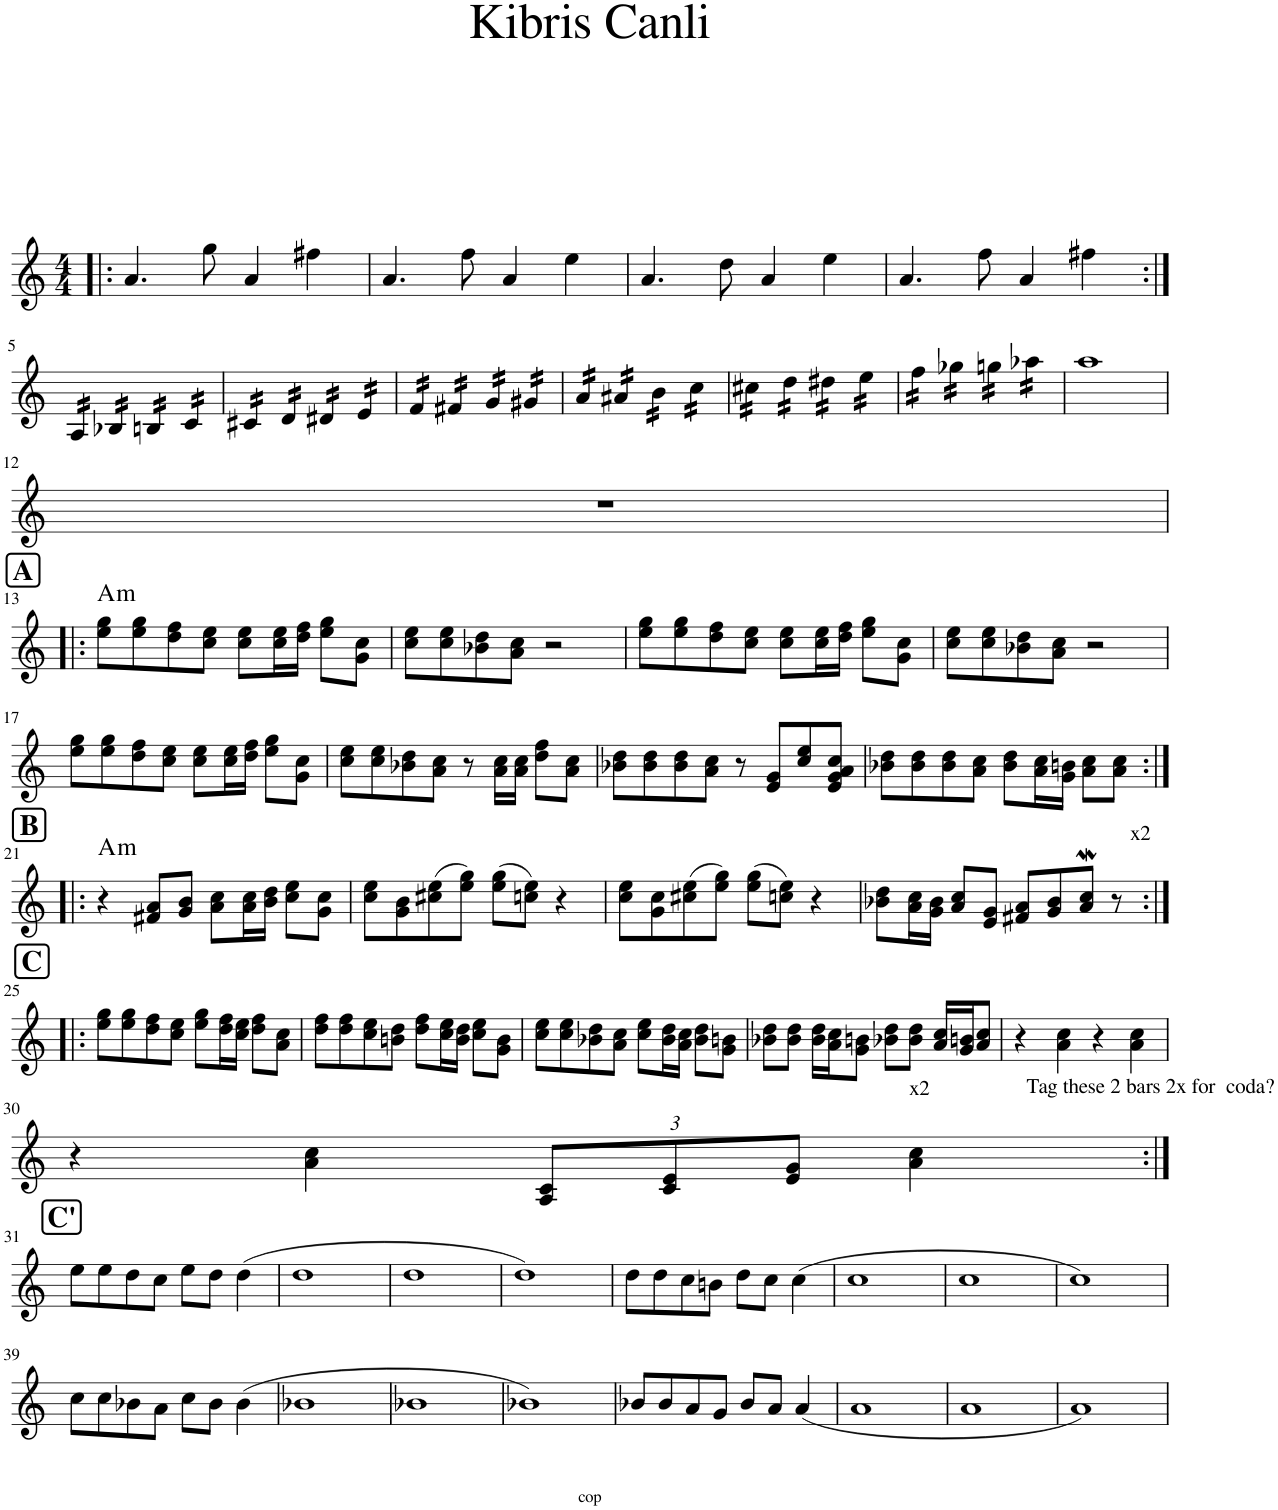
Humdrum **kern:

**kern	**harte
*part1	*part1
*staff1	*
*I"Piano	*
*I'Pno.	*
*clefG2	*
*k[]	*
*M4/4	*
=1!|:	=1!|:
4.a/	.
8gg\	.
4a/	.
4ff#X\	.
=2	=2
4.a/	.
8ff\	.
4a/	.
4ee\	.
=3	=3
4.a/	.
8dd\	.
4a/	.
4ee\	.
=4	=4
4.a/	.
8ff\	.
4a/	.
4ff#X\	.
!!LO:LB:g=z
=5:|!	=5:|!
*tremolo	*
16A/LL	.
16A/	.
16A/	.
16A/JJ	.
16B-X/LL	.
16B-X/	.
16B-X/	.
16B-X/JJ	.
16Bn/LL	.
16Bn/	.
16Bn/	.
16Bn/JJ	.
16c/LL	.
16c/	.
16c/	.
16c/JJ	.
=6	=6
16c#X/LL	.
16c#X/	.
16c#X/	.
16c#X/JJ	.
16d/LL	.
16d/	.
16d/	.
16d/JJ	.
16d#X/LL	.
16d#X/	.
16d#X/	.
16d#X/JJ	.
16e/LL	.
16e/	.
16e/	.
16e/JJ	.
=7	=7
16f/LL	.
16f/	.
16f/	.
16f/JJ	.
16f#X/LL	.
16f#X/	.
16f#X/	.
16f#X/JJ	.
16g/LL	.
16g/	.
16g/	.
16g/JJ	.
16g#X/LL	.
16g#X/	.
16g#X/	.
16g#X/JJ	.
=8	=8
16a/LL	.
16a/	.
16a/	.
16a/JJ	.
16a#X/LL	.
16a#X/	.
16a#X/	.
16a#X/JJ	.
16b\LL	.
16b\	.
16b\	.
16b\JJ	.
16cc\LL	.
16cc\	.
16cc\	.
16cc\JJ	.
=9	=9
16cc#X\LL	.
16cc#X\	.
16cc#X\	.
16cc#X\JJ	.
16dd\LL	.
16dd\	.
16dd\	.
16dd\JJ	.
16dd#X\LL	.
16dd#X\	.
16dd#X\	.
16dd#X\JJ	.
16ee\LL	.
16ee\	.
16ee\	.
16ee\JJ	.
=10	=10
16ff\LL	.
16ff\	.
16ff\	.
16ff\JJ	.
16gg-X\LL	.
16gg-X\	.
16gg-X\	.
16gg-X\JJ	.
16ggn\LL	.
16ggn\	.
16ggn\	.
16ggn\JJ	.
16aa-X\LL	.
16aa-X\	.
16aa-X\	.
16aa-X\JJ	.
*Xtremolo	*
=11	=11
1aa	.
!!LO:LB:g=z
=12	=12
1r	.
!!LO:LB:g=z
!!LO:REH:place=s1:a:B:cj:fs=14:t=A
=13!|:	=13!|:
!	!LO:H:kt=m
8ee\ 8gg\L	A:min
8ee\ 8gg\	.
8dd\ 8ff\	.
8cc\ 8ee\J	.
8cc\ 8ee\L	.
16cc\ 16ee\L	.
16dd\ 16ff\JJ	.
8ee\ 8gg\L	.
8g\ 8cc\J	.
=14	=14
8cc\ 8ee\L	.
8cc\ 8ee\	.
8b-X\ 8dd\	.
8a\ 8cc\J	.
2r	.
=15	=15
8ee\ 8gg\L	.
8ee\ 8gg\	.
8dd\ 8ff\	.
8cc\ 8ee\J	.
8cc\ 8ee\L	.
16cc\ 16ee\L	.
16dd\ 16ff\JJ	.
8ee\ 8gg\L	.
8g\ 8cc\J	.
=16	=16
8cc\ 8ee\L	.
8cc\ 8ee\	.
8b-X\ 8dd\	.
8a\ 8cc\J	.
2r	.
!!LO:LB:g=z
=17	=17
8ee\ 8gg\L	.
8ee\ 8gg\	.
8dd\ 8ff\	.
8cc\ 8ee\J	.
8cc\ 8ee\L	.
16cc\ 16ee\L	.
16dd\ 16ff\JJ	.
8ee\ 8gg\L	.
8g\ 8cc\J	.
=18	=18
8cc\ 8ee\L	.
8cc\ 8ee\	.
8b-X\ 8dd\	.
8a\ 8cc\J	.
8r	.
16a\ 16cc\LL	.
16a\ 16cc\JJ	.
8dd\ 8ff\L	.
8a\ 8cc\J	.
=19	=19
8b-X\ 8dd\L	.
8b-\ 8dd\	.
8b-\ 8dd\	.
8a\ 8cc\J	.
8r	.
8e/ 8g/L	.
8cc/ 8ee/	.
8e/ 8g/ 8a/ 8cc/J	.
=20	=20
8b-X\ 8dd\L	.
8b-\ 8dd\	.
8b-\ 8dd\	.
8a\ 8cc\J	.
8b-\ 8dd\L	.
16a\ 16cc\L	.
16g\ 16bn\JJ	.
8a\ 8cc\L	.
8a\ 8cc\J	.
!!LO:LB:g=z
!!LO:REH:place=s1:a:B:cj:fs=14:t=B
=21:|!|:	=21:|!|:
!	!LO:H:kt=m
4r	A:min
8f#X/ 8a/L	.
8g/ 8b/J	.
8a\ 8cc\L	.
16a\ 16cc\L	.
16b\ 16dd\JJ	.
8cc\ 8ee\L	.
8g\ 8cc\J	.
=22	=22
8cc\ 8ee\L	.
8g\ 8b\	.
(8cc#X\ 8ee\	.
8ee\ 8gg\J)	.
(8ee\ 8gg\L	.
8ccn\ 8ee\J)	.
4r	.
=23	=23
8cc\ 8ee\L	.
8g\ 8cc\	.
(8cc#X\ 8ee\	.
8ee\ 8gg\J)	.
(8ee\ 8gg\L	.
8ccn\ 8ee\J)	.
4r	.
=24	=24
8b-X\ 8dd\L	.
16a\ 16cc\L	.
16g\ 16b-\JJ	.
8a/ 8cc/L	.
8e/ 8g/J	.
8f#X/ 8a/L	.
8g/ 8b-/	.
8a/M 8cc/MJ	.
!LO:TX:a:t=x2	!
8r	.
!!LO:LB:g=z
!!LO:REH:place=s1:a:B:cj:fs=14:t=C
=25:|!|:	=25:|!|:
8ee\ 8gg\L	.
8ee\ 8gg\	.
8dd\ 8ff\	.
8cc\ 8ee\J	.
8ee\ 8gg\L	.
16dd\ 16ff\L	.
16cc\ 16ee\JJ	.
8dd\ 8ff\L	.
8a\ 8cc\J	.
=26	=26
8dd\ 8ff\L	.
8dd\ 8ff\	.
8cc\ 8ee\	.
8bn\ 8dd\J	.
8dd\ 8ff\L	.
16cc\ 16ee\L	.
16b\ 16dd\JJ	.
8cc\ 8ee\L	.
8g\ 8b\J	.
=27	=27
8cc\ 8ee\L	.
8cc\ 8ee\	.
8b-X\ 8dd\	.
8a\ 8cc\J	.
8cc\ 8ee\L	.
16b-\ 16dd\L	.
16a\ 16cc\JJ	.
8b-\ 8dd\L	.
8g\ 8bn\J	.
=28	=28
8b-X\ 8dd\L	.
8b-\ 8dd\J	.
16b-\ 16dd\LL	.
16a\ 16cc\J	.
8g\ 8bn\J	.
8b-X\ 8dd\L	.
8b-\ 8dd\J	.
16a/ 16cc/LL	.
16g/ 16bn/J	.
8a/ 8cc/J	.
=29	=29
!LO:TX:b:t=Tag these 2 bars 2x for  coda?	!
4r	.
4a\ 4cc\	.
4r	.
4a\ 4cc\	.
!!LO:LB:g=z
=30	=30
4r	.
4a\ 4cc\	.
*Xbrackettup	*
12A/ 12c/L	.
12c/ 12e/	.
12e/ 12g/J	.
!LO:TX:a:t=x2	!
4a\ 4cc\	.
!!LO:LB:g=z
!!LO:REH:place=s1:a:B:cj:fs=14:t=C'
=31:|!	=31:|!
8ee\L	.
8ee\	.
8dd\	.
8cc\J	.
8ee\L	.
8dd\J	.
(4dd\	.
=32	=32
1dd	.
=33	=33
1dd	.
=34	=34
1dd)	.
=35	=35
8dd\L	.
8dd\	.
8cc\	.
8bn\J	.
8dd\L	.
8cc\J	.
(4cc\	.
=36	=36
1cc	.
=37	=37
1cc	.
=38	=38
1cc)	.
!!LO:LB:g=z
=39	=39
8cc\L	.
8cc\	.
8b-X\	.
8a\J	.
8cc\L	.
8b-\J	.
(4b-\	.
=40	=40
1b-X	.
=41	=41
1b-X	.
=42	=42
1b-X)	.
=43	=43
8b-X/L	.
8b-/	.
8a/	.
8g/J	.
8b-/L	.
8a/J	.
(4a/	.
=44	=44
1a	.
=45	=45
1a	.
=46	=46
1a)	.
=	=
*-	*-
